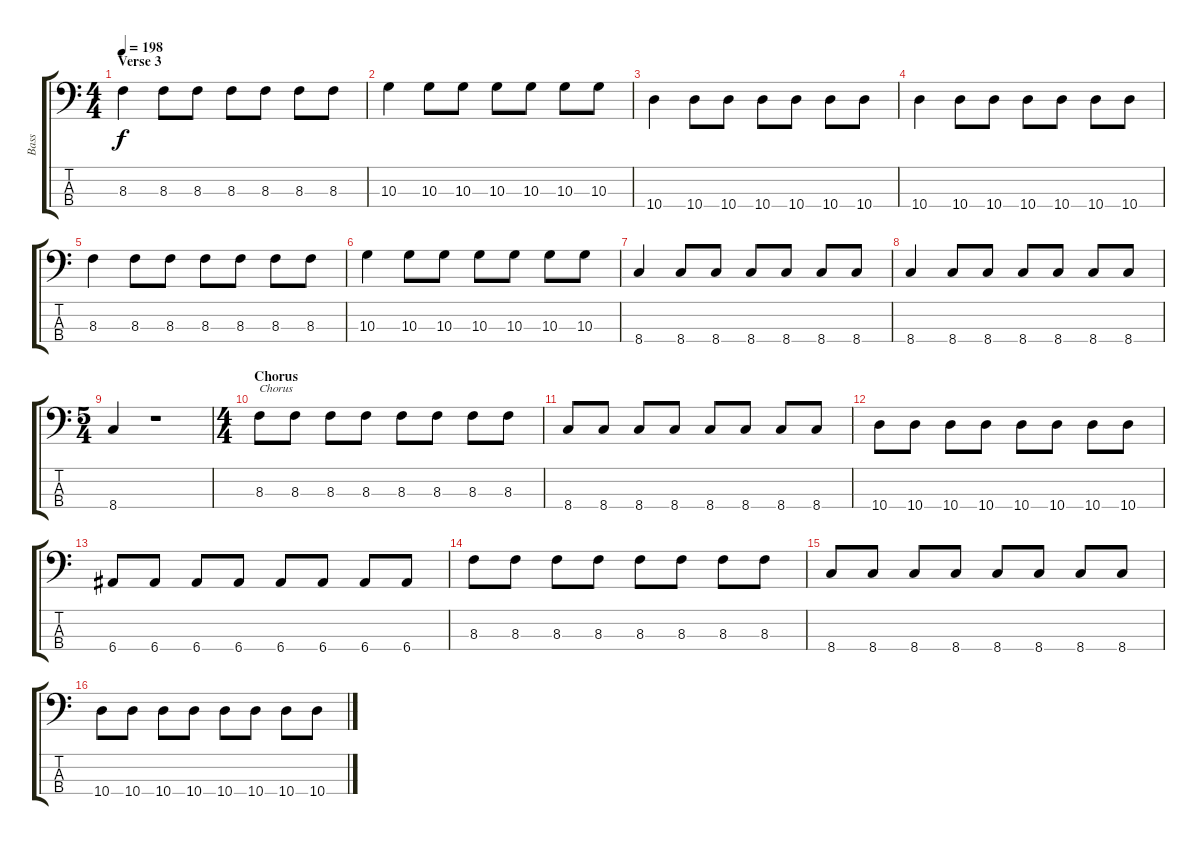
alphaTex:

\track ("Bass" "Bass") {instrument electricbasspick}
\staff {score tabs}
\tuning (G2 D2 A1 E1) {hide}
\ts (4 4)
\section ("" "Verse 3")
\tempo 198
\clef f4
\ks c
8.3.4{dy f} 8.3.8 8.3.8 8.3.8 8.3.8 8.3.8 8.3.8 |
10.3.4 10.3.8 10.3.8 10.3.8 10.3.8 10.3.8 10.3.8 |
10.4.4 10.4.8 10.4.8 10.4.8 10.4.8 10.4.8 10.4.8 |
10.4.4 10.4.8 10.4.8 10.4.8 10.4.8 10.4.8 10.4.8 |
8.3.4 8.3.8 8.3.8 8.3.8 8.3.8 8.3.8 8.3.8 |
10.3.4 10.3.8 10.3.8 10.3.8 10.3.8 10.3.8 10.3.8 |
8.4.4 8.4.8 8.4.8 8.4.8 8.4.8 8.4.8 8.4.8 |
8.4.4 8.4.8 8.4.8 8.4.8 8.4.8 8.4.8 8.4.8 |
\ts (5 4)
8.4.4 r.1 |
\ts (4 4)
\section ("" "Chorus")
8.3.8{txt "Chorus"} 8.3.8 8.3.8 8.3.8 8.3.8 8.3.8 8.3.8 8.3.8 |
8.4.8 8.4.8 8.4.8 8.4.8 8.4.8 8.4.8 8.4.8 8.4.8 |
10.4.8 10.4.8 10.4.8 10.4.8 10.4.8 10.4.8 10.4.8 10.4.8 |
6.4.8 6.4.8 6.4.8 6.4.8 6.4.8 6.4.8 6.4.8 6.4.8 |
8.3.8 8.3.8 8.3.8 8.3.8 8.3.8 8.3.8 8.3.8 8.3.8 |
8.4.8 8.4.8 8.4.8 8.4.8 8.4.8 8.4.8 8.4.8 8.4.8 |
10.4.8 10.4.8 10.4.8 10.4.8 10.4.8 10.4.8 10.4.8 10.4.8
